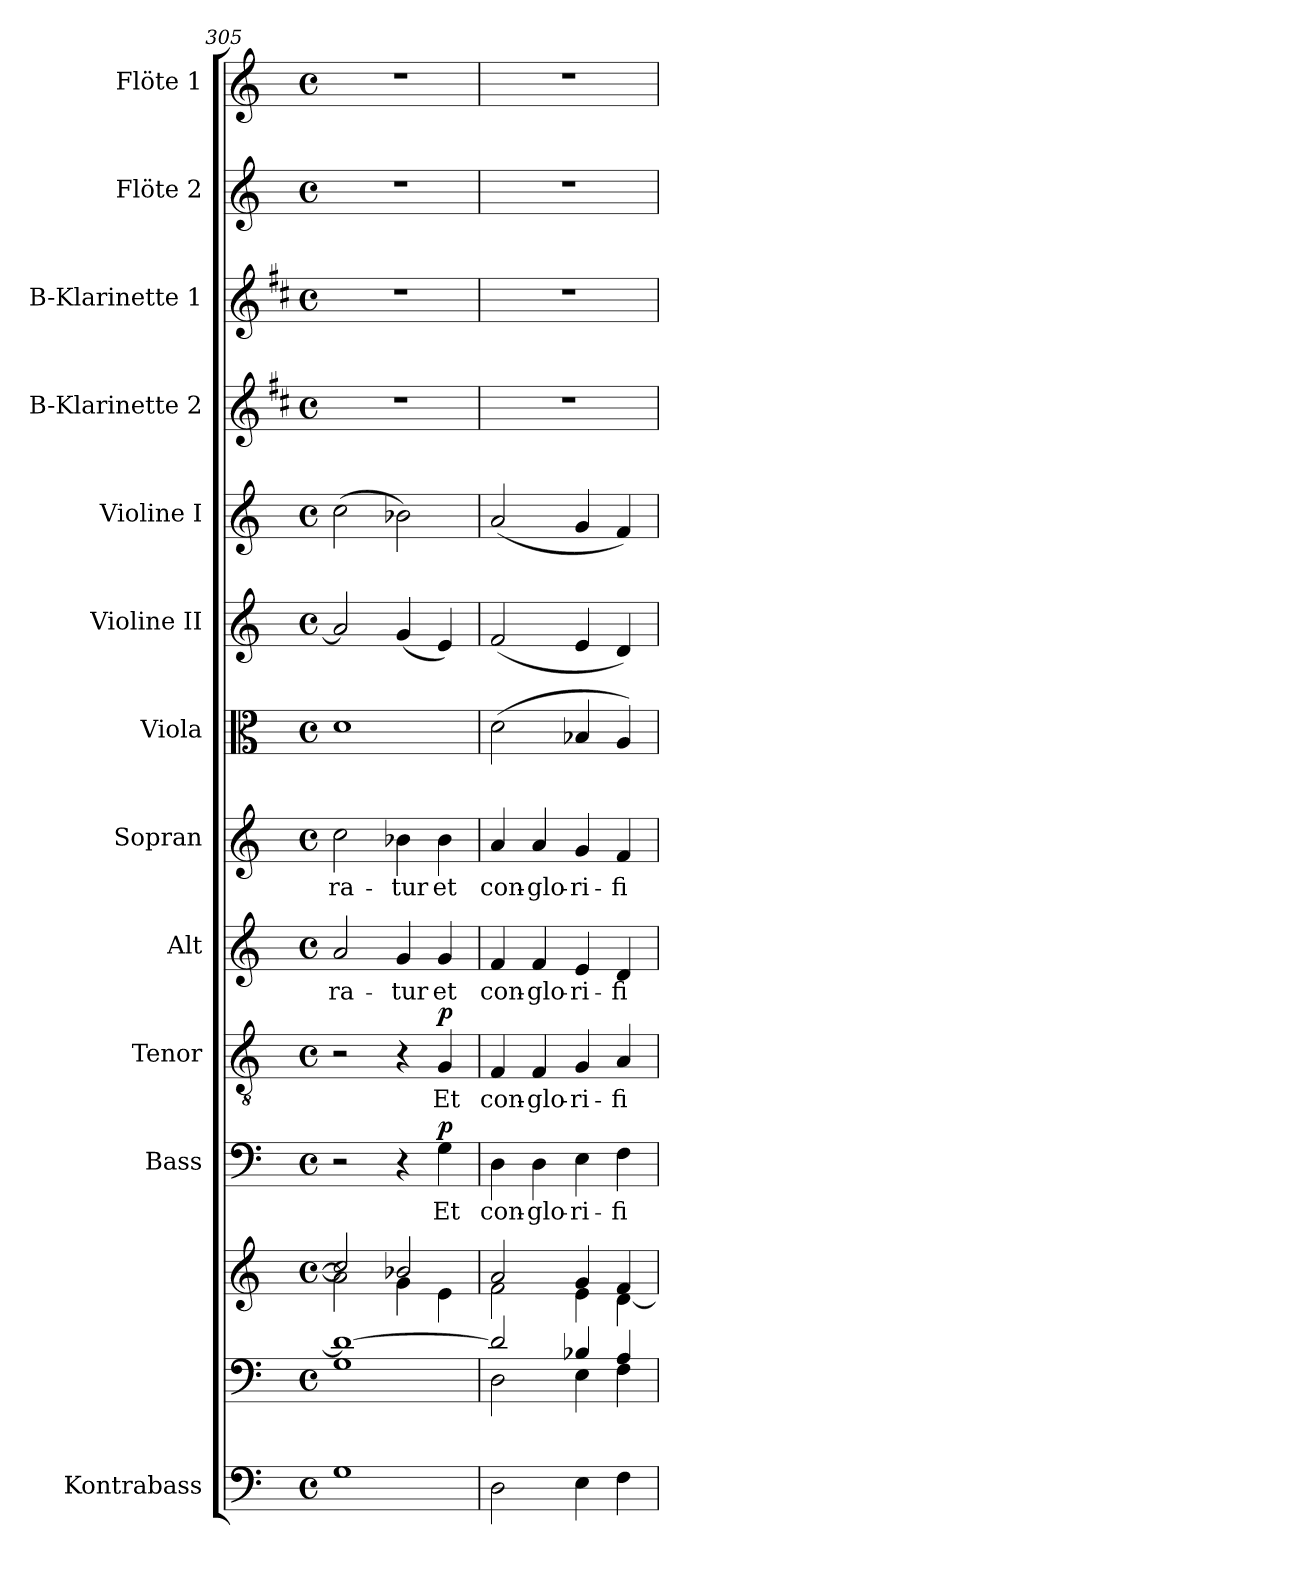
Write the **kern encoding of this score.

**kern	**kern	**kern	**kern	**text	**dynam	**kern	**text	**dynam	**kern	**text	**kern	**text	**kern	**kern	**kern	**kern	**kern	**kern	**kern
*part13	*part12	*part12	*part11	*part11	*part11	*part10	*part10	*part10	*part9	*part9	*part8	*part8	*part7	*part6	*part5	*part4	*part3	*part2	*part1
*staff14	*staff13	*staff12	*staff11	*staff11	*staff11	*staff10	*staff10	*staff10	*staff9	*staff9	*staff8	*staff8	*staff7	*staff6	*staff5	*staff4	*staff3	*staff2	*staff1
*I"Kontrabass	*	*	*I"Bass	*	*	*I"Tenor	*	*	*I"Alt	*	*I"Sopran	*	*I"Viola	*I"Violine II	*I"Violine I	*I"B-Klarinette 2	*I"B-Klarinette 1	*I"Flöte 2	*I"Flöte 1
*I'Kb.	*	*	*I'B.	*	*	*I'T.	*	*	*I'A.	*	*I'S.	*	*I'Vla.	*I'Vl. II	*I'Vl. I	*I'B Kl. 2	*I'B Kl. 1	*I'Fl. 2	*I'Fl. 1
*clefF4	*clefF4	*clefG2	*clefF4	*	*	*clefGv2	*	*	*clefG2	*	*clefG2	*	*clefC3	*clefG2	*clefG2	*clefG2	*clefG2	*clefG2	*clefG2
*ITrd7c12	*	*	*	*	*	*	*	*	*	*	*	*	*	*	*	*ITrd1c2	*ITrd1c2	*	*
*k[]	*k[]	*k[]	*k[]	*	*	*k[]	*	*	*k[]	*	*k[]	*	*k[]	*k[]	*k[]	*k[]	*k[]	*k[]	*k[]
*C:	*C:	*C:	*C:	*	*	*C:	*	*	*C:	*	*C:	*	*C:	*C:	*C:	*C:	*C:	*C:	*C:
*M4/4	*M4/4	*M4/4	*M4/4	*	*	*M4/4	*	*	*M4/4	*	*M4/4	*	*M4/4	*M4/4	*M4/4	*M4/4	*M4/4	*M4/4	*M4/4
*met(c)	*met(c)	*met(c)	*met(c)	*	*	*met(c)	*	*	*met(c)	*	*met(c)	*	*met(c)	*met(c)	*met(c)	*met(c)	*met(c)	*met(c)	*met(c)
=305	=305	=305	=305	=305	=305	=305	=305	=305	=305	=305	=305	=305	=305	=305	=305	=305	=305	=305	=305
*	*^	*^	*	*	*	*	*	*	*	*	*	*	*	*	*	*	*	*	*
!	!	!	!	!	!	!	!	!	!	!	!	!LO:LY:b	!	!LO:LY:b	!	!	!	!	!	!	!
1GG	1d_	1G	2cc/]	2a\]	2r	.	.	2r	.	.	2a/	-ra-	2cc\	-ra-	1d	2a/]	(>2cc\	1r	1r	1r	1r
!	!	!	!	!	!	!	!	!	!	!	!	!LO:LY:b	!	!LO:LY:b	!	!	!	!	!	!	!
.	.	.	2b-X/	4g\	4r	.	.	4r	.	.	4g/	-tur	4b-X\	-tur	.	(<4g/	2b-X\)	.	.	.	.
!	!	!	!	!	!	!LO:LY:b	!LO:DY:a	!	!LO:LY:b	!LO:DY:a	!	!LO:LY:b	!	!LO:LY:b	!	!	!	!	!	!	!
.	.	.	.	4e\	4G\	Et	p	4G/	Et	p	4g/	et	4b-\	et	.	4e/)	.	.	.	.	.
=306	=306	=306	=306	=306	=306	=306	=306	=306	=306	=306	=306	=306	=306	=306	=306	=306	=306	=306	=306	=306	=306
!	!	!	!	!	!	!LO:LY:b	!	!	!LO:LY:b	!	!	!LO:LY:b	!	!LO:LY:b	!	!	!	!	!	!	!
2DD\	2d/]	2D\	2a/	2f\	4D\	con-	.	4F/	con-	.	4f/	con-	4a/	con-	(>2d\	(<2f/	(<2a/	1r	1r	1r	1r
!	!	!	!	!	!	!LO:LY:b	!	!	!LO:LY:b	!	!	!LO:LY:b	!	!LO:LY:b	!	!	!	!	!	!	!
.	.	.	.	.	4D\	-glo-	.	4F/	-glo-	.	4f/	-glo-	4a/	-glo-	.	.	.	.	.	.	.
!	!	!	!	!	!	!LO:LY:b	!	!	!LO:LY:b	!	!	!LO:LY:b	!	!LO:LY:b	!	!	!	!	!	!	!
4EE\	4B-X/	4E\	4g/	4e\	4E\	-ri-	.	4G/	-ri-	.	4e/	-ri-	4g/	-ri-	4B-X/	4e/	4g/	.	.	.	.
!	!	!	!	!	!	!LO:LY:b	!	!	!LO:LY:b	!	!	!LO:LY:b	!	!LO:LY:b	!	!	!	!	!	!	!
4FF\	4A/	4F\	4f/	[<4d\	4F\	-fi-	.	4A/	-fi-	.	4d/	-fi-	4f/	-fi-	4A/)	4d/)	4f/)	.	.	.	.
*	*v	*v	*	*	*	*	*	*	*	*	*	*	*	*	*	*	*	*	*	*	*
*	*	*v	*v	*	*	*	*	*	*	*	*	*	*	*	*	*	*	*	*	*
=	=	=	=	=	=	=	=	=	=	=	=	=	=	=	=	=	=	=	=
*-	*-	*-	*-	*-	*-	*-	*-	*-	*-	*-	*-	*-	*-	*-	*-	*-	*-	*-	*-
